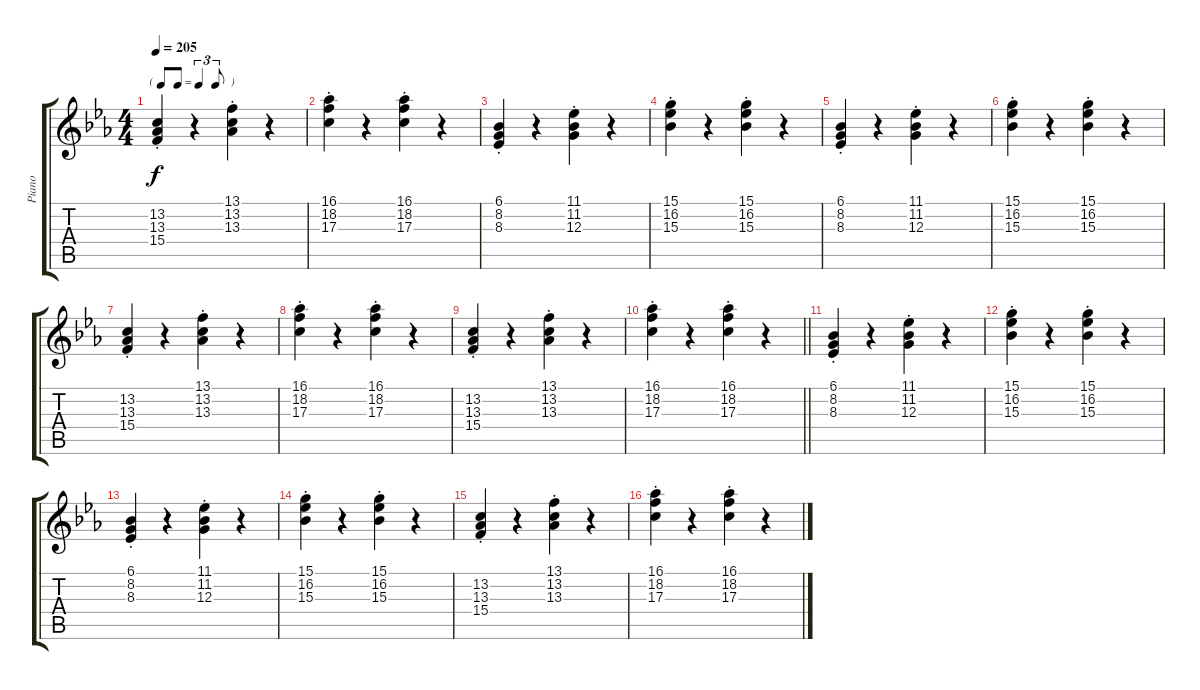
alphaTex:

\track ("Piano" "Piano") {instrument acousticgrandpiano}
\staff {score tabs}
\tuning (E4 B3 G3 D3 A2 E2) {hide}
\ts (4 4)
\tf triplet8th
\tempo 205
\clef g2
\ks eb
(13.2{st} 13.3{st} 15.4{st}).4{dy f} r.4 (13.1{st} 13.2{st} 13.3{st}).4 r.4 |
(16.1{st} 18.2{st} 17.3{st}).4 r.4 (16.1{st} 18.2{st} 17.3{st}).4 r.4 |
(6.1{st} 8.2{st} 8.3{st}).4 r.4 (11.1{st} 11.2{st} 12.3{st}).4 r.4 |
(15.1{st} 16.2{st} 15.3{st}).4 r.4 (15.1{st} 16.2{st} 15.3{st}).4 r.4 |
(6.1{st} 8.2{st} 8.3{st}).4 r.4 (11.1{st} 11.2{st} 12.3{st}).4 r.4 |
(15.1{st} 16.2{st} 15.3{st}).4 r.4 (15.1{st} 16.2{st} 15.3{st}).4 r.4 |
(13.2{st} 13.3{st} 15.4{st}).4 r.4 (13.1{st} 13.2{st} 13.3{st}).4 r.4 |
(16.1{st} 18.2{st} 17.3{st}).4 r.4 (16.1{st} 18.2{st} 17.3{st}).4 r.4 |
(13.2{st} 13.3{st} 15.4{st}).4 r.4 (13.1{st} 13.2{st} 13.3{st}).4 r.4 |
\barLineRight lightlight
(16.1{st} 18.2{st} 17.3{st}).4 r.4 (16.1{st} 18.2{st} 17.3{st}).4 r.4 |
(6.1{st} 8.2{st} 8.3{st}).4 r.4 (11.1{st} 11.2{st} 12.3{st}).4 r.4 |
(15.1{st} 16.2{st} 15.3{st}).4 r.4 (15.1{st} 16.2{st} 15.3{st}).4 r.4 |
(6.1{st} 8.2{st} 8.3{st}).4 r.4 (11.1{st} 11.2{st} 12.3{st}).4 r.4 |
(15.1{st} 16.2{st} 15.3{st}).4 r.4 (15.1{st} 16.2{st} 15.3{st}).4 r.4 |
(13.2{st} 13.3{st} 15.4{st}).4 r.4 (13.1{st} 13.2{st} 13.3{st}).4 r.4 |
(16.1{st} 18.2{st} 17.3{st}).4 r.4 (16.1{st} 18.2{st} 17.3{st}).4 r.4
